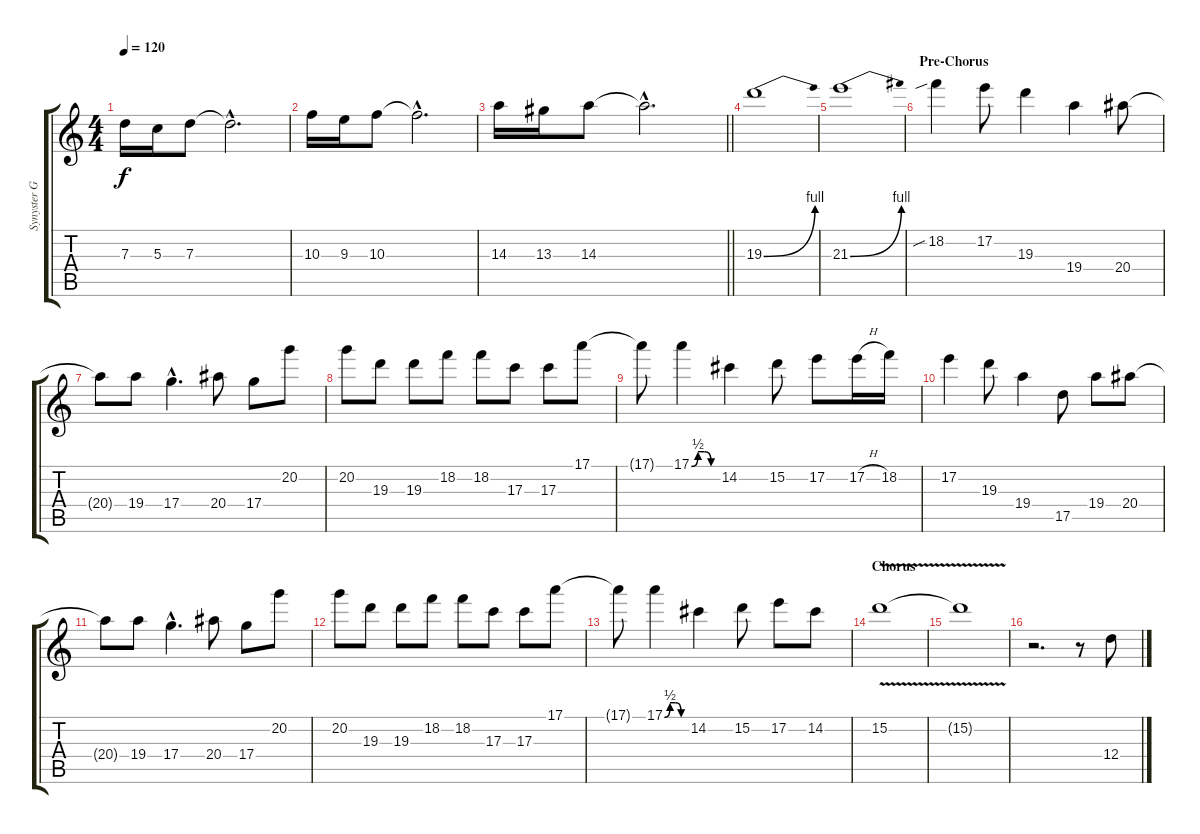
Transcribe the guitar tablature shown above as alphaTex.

\track ("Synyster Gates (Lead)" "Synyster G") {instrument overdrivenguitar}
\staff {score tabs}
\tuning (E4 B3 G3 D3 A2 D2) {hide}
\ts (4 4)
\tempo 120
\clef g2
\ks c
7.3.16{dy f} 5.3.16 7.3.8 7.3{hac t}.2{d} |
10.3.16 9.3.16 10.3.8 10.3{hac t}.2{d} |
\barLineRight lightlight
14.3.16 13.3.16 14.3.8 14.3{hac t}.2{d} |
19.3{be (bend 0 0 60 4)}.1 |
21.3{be (bend 0 0 60 4)}.1 |
\section ("" "Pre-Chorus")
18.2{sib}.4{volume 16} 17.2.8 19.3.4 19.4.4 20.4.8 |
20.4{t}.8 19.4.8 17.4{hac}.4{d} 20.4.8 17.4.8 20.2.8 |
20.2.8 19.3.8 19.3.8 18.2.8 18.2.8 17.3.8 17.3.8 17.1.8 |
17.1{t}.8 17.1{be (custom 0 0 15 2 30 2 45 0 60 0)}.4 14.2.4 15.2.8 17.2.8 17.2{h}.16 18.2.16 |
17.2.4 19.3.8 19.4.4 17.5.8 19.4.8 20.4.8 |
20.4{t}.8 19.4.8 17.4{hac}.4{d} 20.4.8 17.4.8 20.2.8 |
20.2.8 19.3.8 19.3.8 18.2.8 18.2.8 17.3.8 17.3.8 17.1.8 |
17.1{t}.8 17.1{be (custom 0 0 15 2 30 2 45 0 60 0)}.4 14.2.4 15.2.8 17.2.8 14.2.8 |
\section ("" "Chorus")
15.2{v}.1{volume 0} |
15.2{t}.1 |
r.2{d volume 15} r.8 12.4.8
